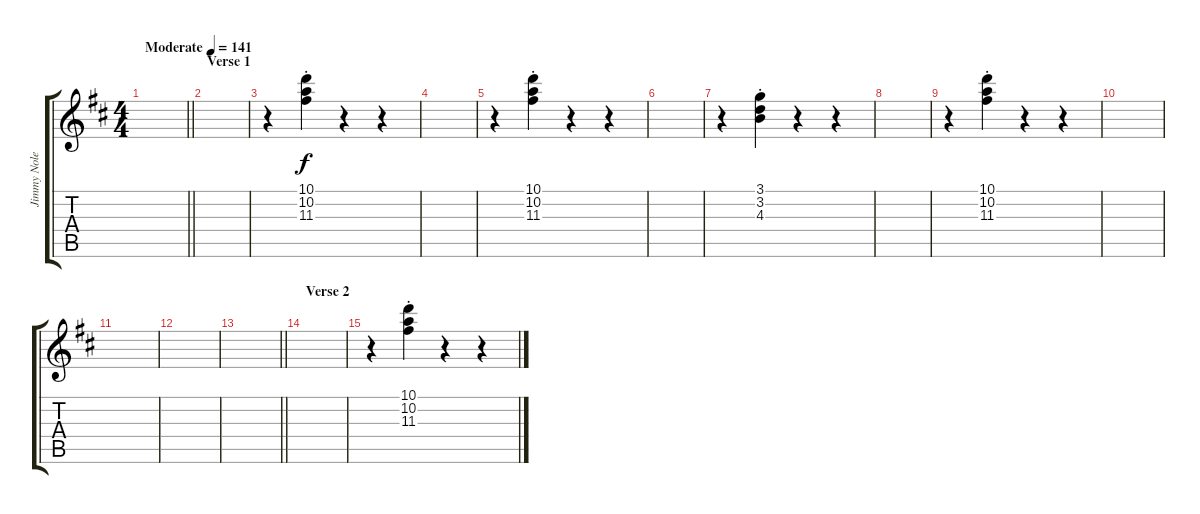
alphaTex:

\track ("Jimmy Nolen - Guitar" "Jimmy Nole") {instrument distortionguitar}
\staff {score tabs}
\tuning (E4 B3 G3 D3 A2 E2) {hide}
\ts (4 4)
\tempo (141 "Moderate")
\clef g2
\barLineRight lightlight
\ks d
|
\section ("" "Verse 1")
|
r.4 (10.1{st} 10.2{st} 11.3{st}).4 r.4 r.4 |
|
r.4 (10.1{st} 10.2{st} 11.3{st}).4 r.4 r.4 |
|
r.4 (3.1{st} 3.2{st} 4.3{st}).4 r.4 r.4 |
|
r.4 (10.1{st} 10.2{st} 11.3{st}).4 r.4 r.4 |
|
|
|
\barLineRight lightlight
|
\section ("" "Verse 2")
|
r.4 (10.1{st} 10.2{st} 11.3{st}).4 r.4 r.4
